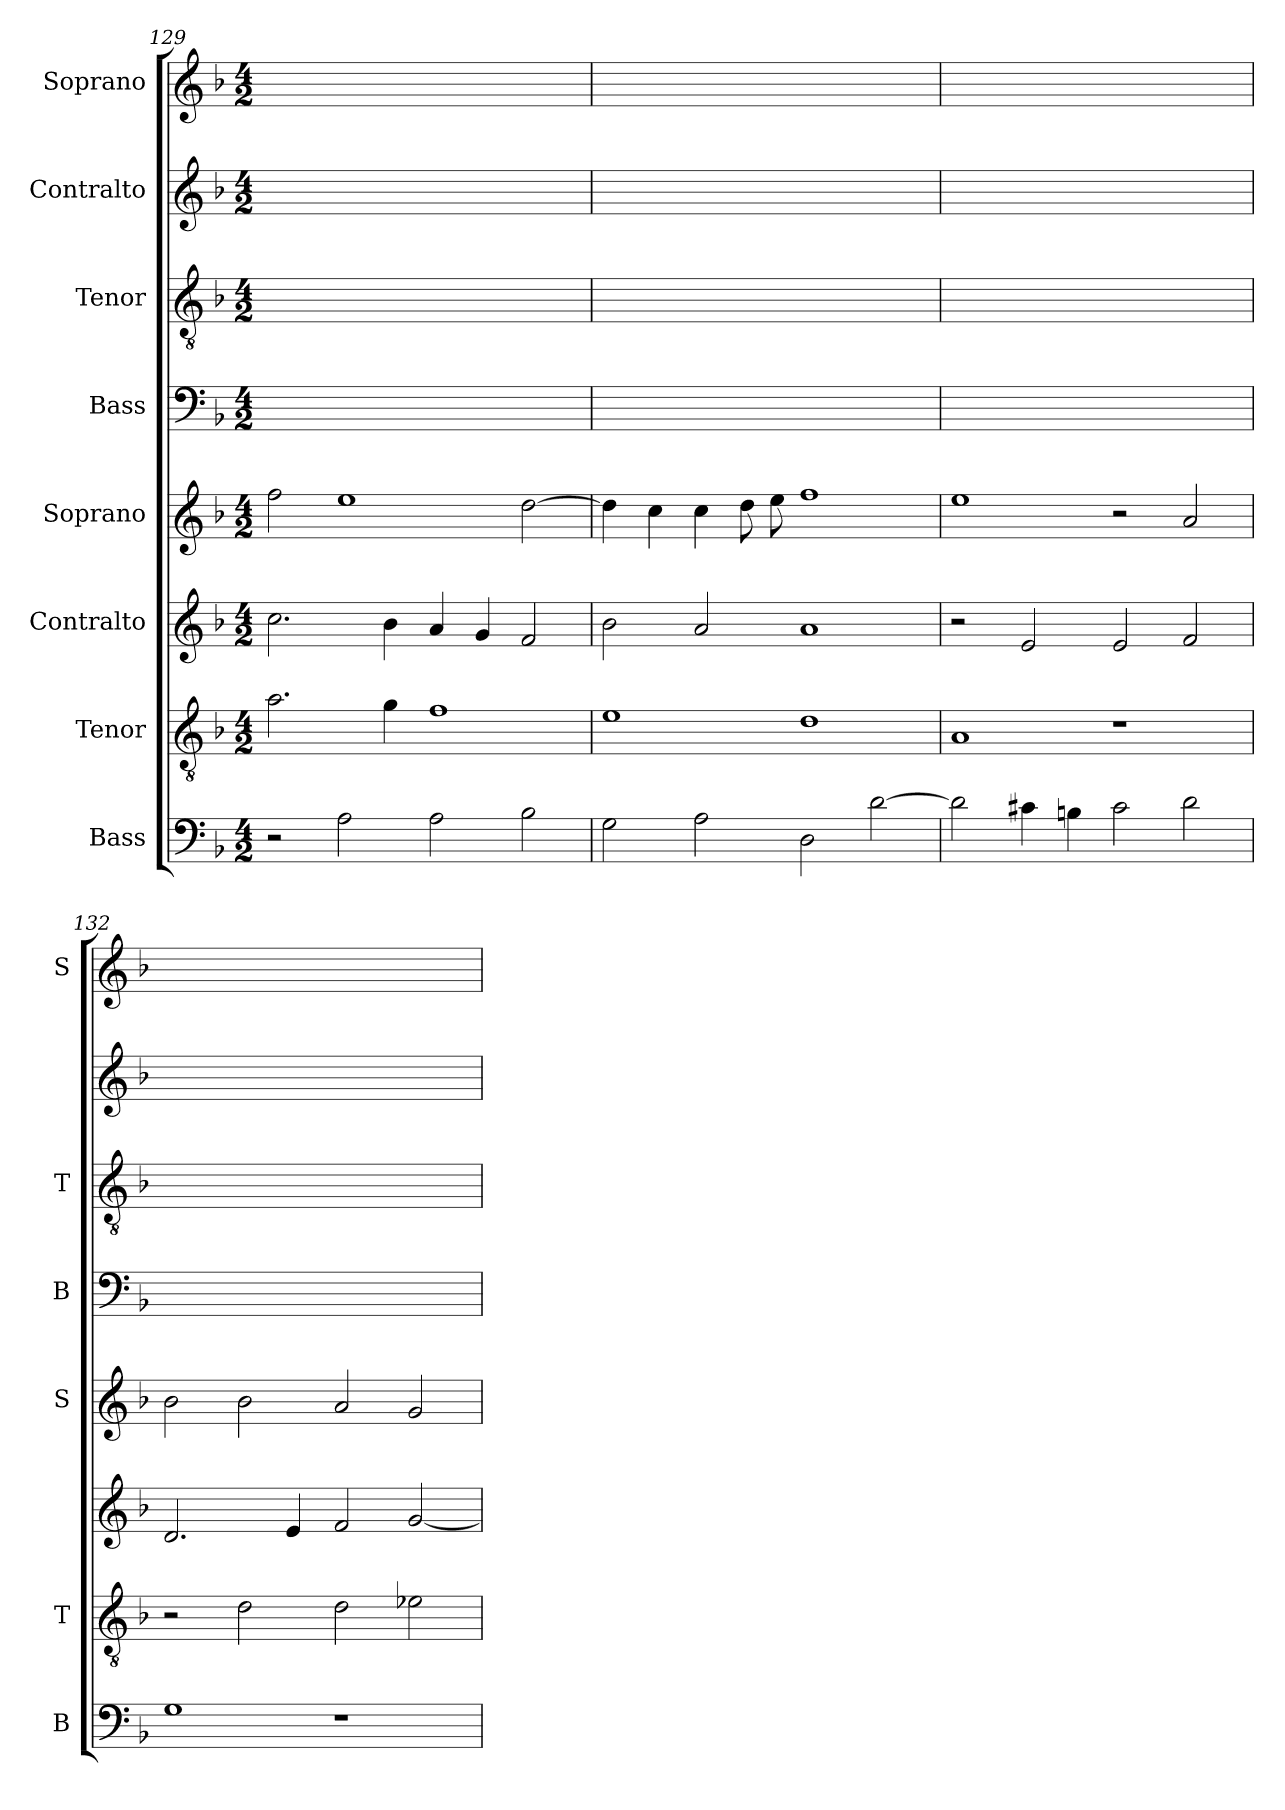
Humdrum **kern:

**kern	**kern	**kern	**kern	**kern	**kern	**kern	**kern
*part8	*part7	*part6	*part5	*part4	*part3	*part2	*part1
*staff8	*staff7	*staff6	*staff5	*staff4	*staff3	*staff2	*staff1
*I"Bass	*I"Tenor	*I"Contralto	*I"Soprano	*I"Bass	*I"Tenor	*I"Contralto	*I"Soprano
*I'B	*I'T	*	*I'S	*I'B	*I'T	*	*I'S
*clefF4	*clefGv2	*clefG2	*clefG2	*clefF4	*clefGv2	*clefG2	*clefG2
*k[b-]	*k[b-]	*k[b-]	*k[b-]	*k[b-]	*k[b-]	*k[b-]	*k[b-]
*G:dor	*G:dor	*G:dor	*G:dor	*G:dor	*G:dor	*G:dor	*G:dor
*M4/2	*M4/2	*M4/2	*M4/2	*M4/2	*M4/2	*M4/2	*M4/2
=129	=129	=129	=129	=129	=129	=129	=129
2r	2.a	2.cc	2ff	0ryy	0ryy	0ryy	0ryy
2A	.	.	1ee	.	.	.	.
.	4g	4b-	.	.	.	.	.
2A	1f	4a	.	.	.	.	.
.	.	4g	.	.	.	.	.
2B-	.	2f	[2dd	.	.	.	.
=130	=130	=130	=130	=130	=130	=130	=130
2G	1e	2b-	4dd]	0ryy	0ryy	0ryy	0ryy
.	.	.	4cc	.	.	.	.
2A	.	2a	4cc	.	.	.	.
.	.	.	8dd	.	.	.	.
.	.	.	8ee	.	.	.	.
2D	1d	1a	1ff	.	.	.	.
[2d	.	.	.	.	.	.	.
=131	=131	=131	=131	=131	=131	=131	=131
2d]	1A	2r	1ee	0ryy	0ryy	0ryy	0ryy
4c#X	.	2e	.	.	.	.	.
4Bn	.	.	.	.	.	.	.
2c#	1r	2e	2r	.	.	.	.
2d	.	2f	2a	.	.	.	.
=132	=132	=132	=132	=132	=132	=132	=132
1G	2r	2.d	2b-	0ryy	0ryy	0ryy	0ryy
.	2d	.	2b-	.	.	.	.
.	.	4e	.	.	.	.	.
1r	2d	2f	2a	.	.	.	.
.	2e-X	[2g	2g	.	.	.	.
=	=	=	=	=	=	=	=
*-	*-	*-	*-	*-	*-	*-	*-
